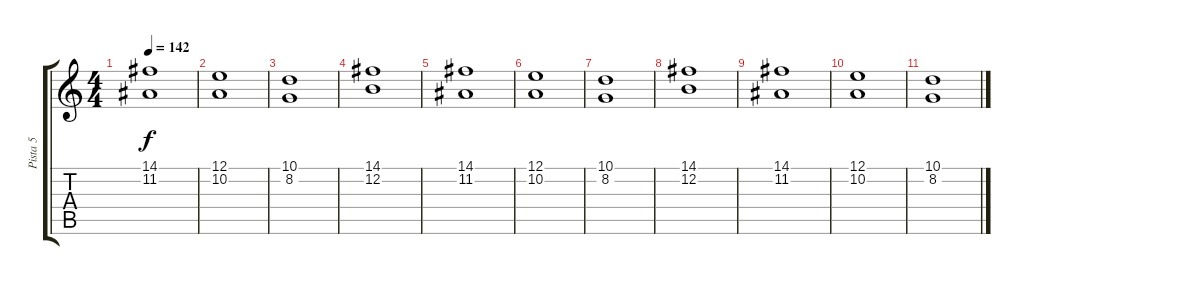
\track ("Pista 5" "Pista 5") {instrument stringensemble2}
\staff {score tabs}
\tuning (E4 B3 G3 D3 A2 E2) {hide}
\ts (4 4)
\tempo 142
\clef g2
\ks c
(14.1 11.2).1{dy f} |
(12.1 10.2).1 |
(10.1 8.2).1 |
(14.1 12.2).1 |
(14.1 11.2).1 |
(12.1 10.2).1 |
(10.1 8.2).1 |
(14.1 12.2).1 |
(14.1 11.2).1 |
(12.1 10.2).1 |
(10.1 8.2).1
